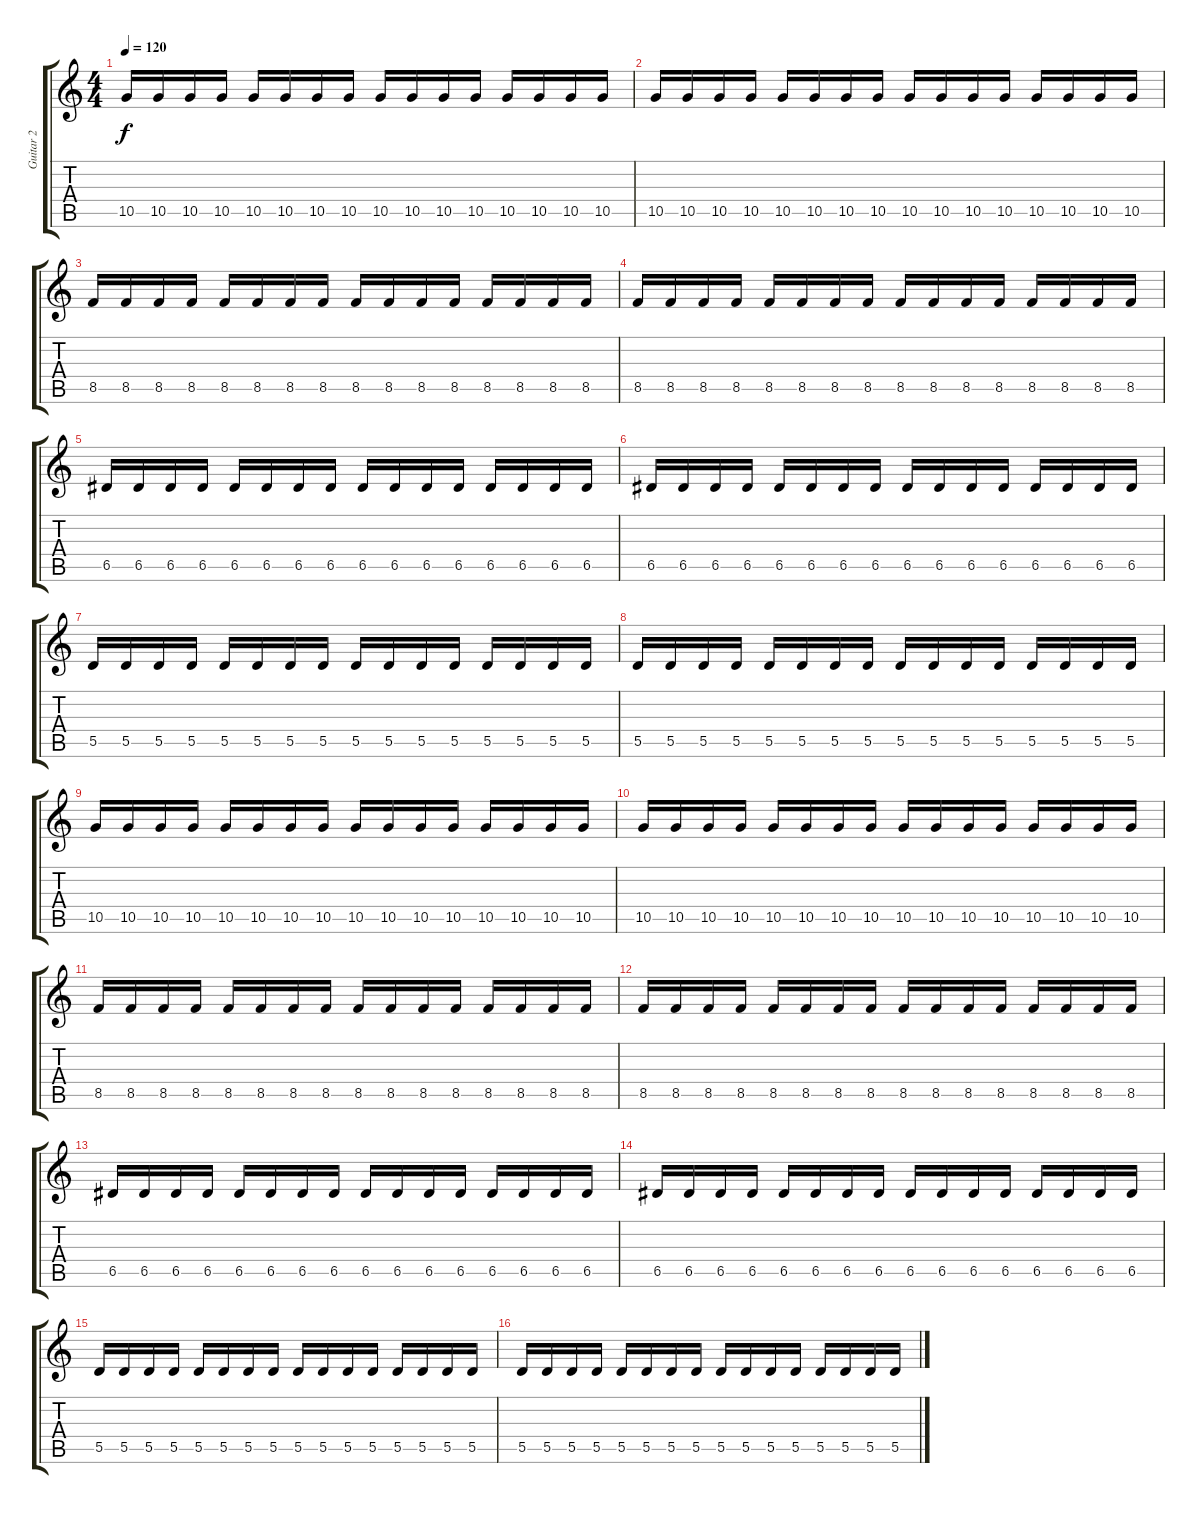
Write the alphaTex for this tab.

\track ("Guitar 2" "Guitar 2") {instrument distortionguitar}
\staff {score tabs}
\tuning (E4 B3 G3 D3 A2 E2) {hide}
\ts (4 4)
\tempo 120
\clef g2
\ks c
10.5.16{dy f} 10.5.16 10.5.16 10.5.16 10.5.16 10.5.16 10.5.16 10.5.16 10.5.16 10.5.16 10.5.16 10.5.16 10.5.16 10.5.16 10.5.16 10.5.16 |
10.5.16 10.5.16 10.5.16 10.5.16 10.5.16 10.5.16 10.5.16 10.5.16 10.5.16 10.5.16 10.5.16 10.5.16 10.5.16 10.5.16 10.5.16 10.5.16 |
8.5.16 8.5.16 8.5.16 8.5.16 8.5.16 8.5.16 8.5.16 8.5.16 8.5.16 8.5.16 8.5.16 8.5.16 8.5.16 8.5.16 8.5.16 8.5.16 |
8.5.16 8.5.16 8.5.16 8.5.16 8.5.16 8.5.16 8.5.16 8.5.16 8.5.16 8.5.16 8.5.16 8.5.16 8.5.16 8.5.16 8.5.16 8.5.16 |
6.5.16 6.5.16 6.5.16 6.5.16 6.5.16 6.5.16 6.5.16 6.5.16 6.5.16 6.5.16 6.5.16 6.5.16 6.5.16 6.5.16 6.5.16 6.5.16 |
6.5.16 6.5.16 6.5.16 6.5.16 6.5.16 6.5.16 6.5.16 6.5.16 6.5.16 6.5.16 6.5.16 6.5.16 6.5.16 6.5.16 6.5.16 6.5.16 |
5.5.16 5.5.16 5.5.16 5.5.16 5.5.16 5.5.16 5.5.16 5.5.16 5.5.16 5.5.16 5.5.16 5.5.16 5.5.16 5.5.16 5.5.16 5.5.16 |
5.5.16 5.5.16 5.5.16 5.5.16 5.5.16 5.5.16 5.5.16 5.5.16 5.5.16 5.5.16 5.5.16 5.5.16 5.5.16 5.5.16 5.5.16 5.5.16 |
10.5.16 10.5.16 10.5.16 10.5.16 10.5.16 10.5.16 10.5.16 10.5.16 10.5.16 10.5.16 10.5.16 10.5.16 10.5.16 10.5.16 10.5.16 10.5.16 |
10.5.16 10.5.16 10.5.16 10.5.16 10.5.16 10.5.16 10.5.16 10.5.16 10.5.16 10.5.16 10.5.16 10.5.16 10.5.16 10.5.16 10.5.16 10.5.16 |
8.5.16 8.5.16 8.5.16 8.5.16 8.5.16 8.5.16 8.5.16 8.5.16 8.5.16 8.5.16 8.5.16 8.5.16 8.5.16 8.5.16 8.5.16 8.5.16 |
8.5.16 8.5.16 8.5.16 8.5.16 8.5.16 8.5.16 8.5.16 8.5.16 8.5.16 8.5.16 8.5.16 8.5.16 8.5.16 8.5.16 8.5.16 8.5.16 |
6.5.16 6.5.16 6.5.16 6.5.16 6.5.16 6.5.16 6.5.16 6.5.16 6.5.16 6.5.16 6.5.16 6.5.16 6.5.16 6.5.16 6.5.16 6.5.16 |
6.5.16 6.5.16 6.5.16 6.5.16 6.5.16 6.5.16 6.5.16 6.5.16 6.5.16 6.5.16 6.5.16 6.5.16 6.5.16 6.5.16 6.5.16 6.5.16 |
5.5.16 5.5.16 5.5.16 5.5.16 5.5.16 5.5.16 5.5.16 5.5.16 5.5.16 5.5.16 5.5.16 5.5.16 5.5.16 5.5.16 5.5.16 5.5.16 |
5.5.16 5.5.16 5.5.16 5.5.16 5.5.16 5.5.16 5.5.16 5.5.16 5.5.16 5.5.16 5.5.16 5.5.16 5.5.16 5.5.16 5.5.16 5.5.16
